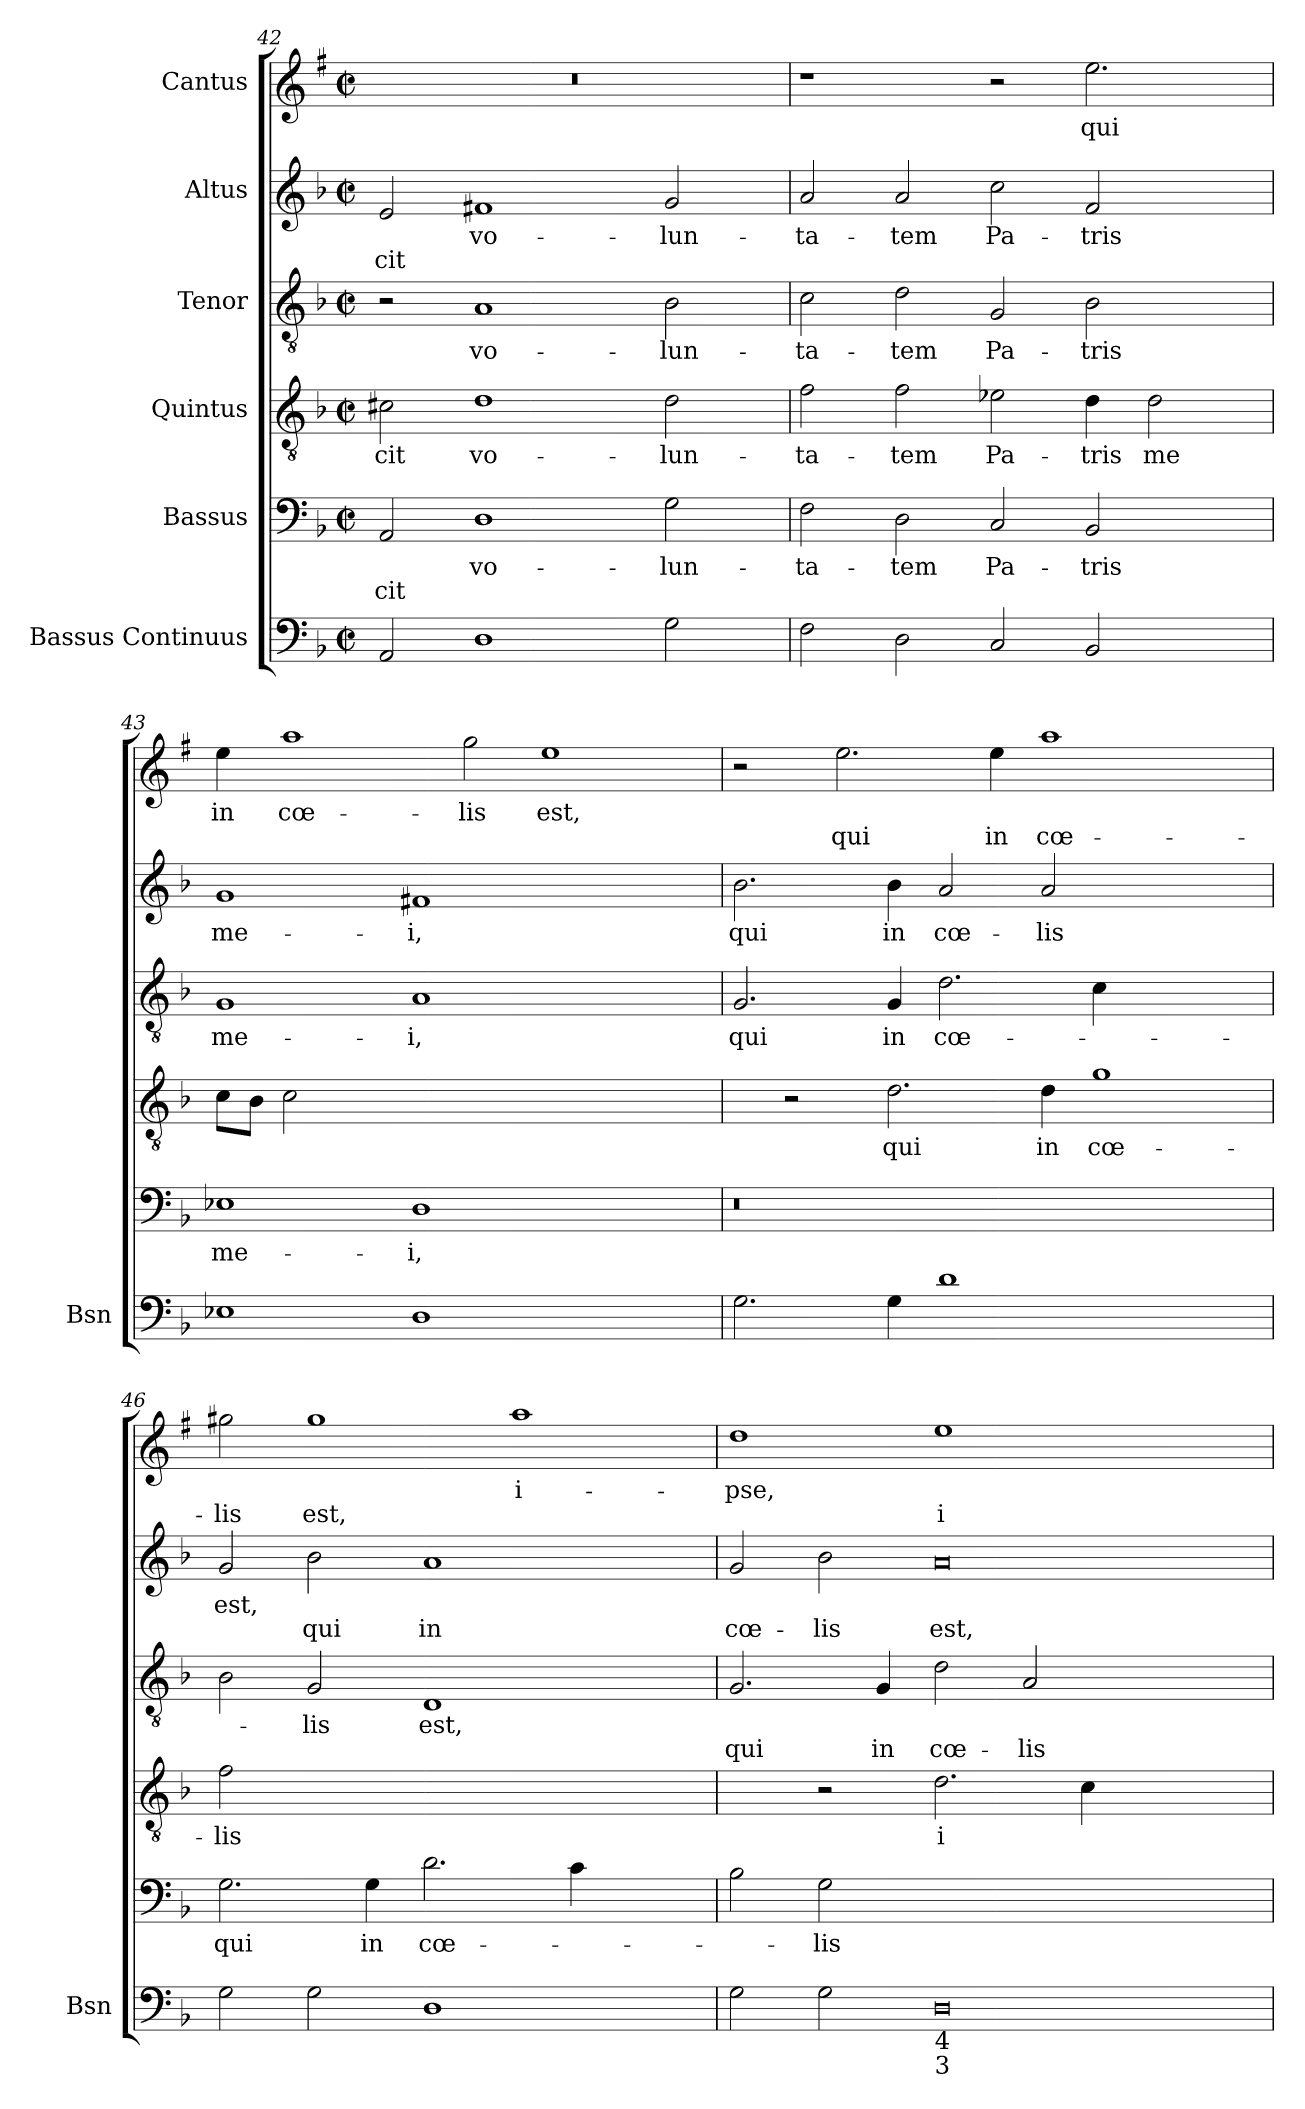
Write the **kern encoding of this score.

**kern	**kern	**text	**text	**kern	**text	**kern	**text	**text	**kern	**text	**text	**kern	**text	**text
*part6	*part5	*part5	*part5	*part4	*part4	*part3	*part3	*part3	*part2	*part2	*part2	*part1	*part1	*part1
*staff6	*staff5	*staff5	*staff5	*staff4	*staff4	*staff3	*staff3	*staff3	*staff2	*staff2	*staff2	*staff1	*staff1	*staff1
*I"Bassus Continuus	*I"Bassus	*	*	*I"Quintus	*	*I"Tenor	*	*	*I"Altus	*	*	*I"Cantus	*	*
*I'Bsn	*	*	*	*	*	*	*	*	*	*	*	*	*	*
!!LO:LB:g=z
*clefF4	*clefF4	*	*	*clefGv2	*	*clefGv2	*	*	*clefG2	*	*	*clefG2	*	*
*	*	*	*	*	*	*	*	*	*	*	*	*ITrd1c2	*	*
*k[b-]	*k[b-]	*	*	*k[b-]	*	*k[b-]	*	*	*k[b-]	*	*	*k[b-]	*	*
*F:	*F:	*	*	*F:	*	*F:	*	*	*F:	*	*	*F:	*	*
*M4/2	*M4/2	*	*	*M4/2	*	*M4/2	*	*	*M4/2	*	*	*M4/2	*	*
*met(c|)	*met(c|)	*	*	*met(c|)	*	*met(c|)	*	*	*met(c|)	*	*	*met(c|)	*	*
=42	=42	=42	=42	=42	=42	=42	=42	=42	=42	=42	=42	=42	=42	=42
!	!	!	!LO:LY:b	!	!LO:LY:b	!	!	!	!	!	!LO:LY:b	!	!	!
*	*	*	*	*	*	*	*	*	*	*	*	*^	*	*
2AA	2AA	.	-cit	2c#X	cit	2r	.	.	2e	.	-cit	0r	1ryy	.	.
!	!	!LO:LY:b	!	!	!LO:LY:b	!	!LO:LY:b	!	!	!LO:LY:b	!	!	!	!	!
1D	1D	vo-	.	1d	vo-	1A	vo-	.	1f#X	vo-	.	.	.	.	.
.	.	.	.	.	.	.	.	.	.	.	.	.	2ryy	.	.
!	!	!LO:LY:b	!	!	!LO:LY:b	!	!LO:LY:b	!	!	!LO:LY:b	!	!	!	!	!
2G	2G	-lun-	.	2d	-lun-	2B-	-lun-	.	2g	-lun-	.	.	4ryy	.	.
.	.	.	.	.	.	.	.	.	.	.	.	.	4ryy	.	.
=43	=43	=43	=43	=43	=43	=43	=43	=43	=43	=43	=43	=43	=43	=43	=43
!	!	!LO:LY:b	!	!	!LO:LY:b	!	!LO:LY:b	!	!	!LO:LY:b	!	!	!	!	!
2F	2F	-ta-	.	2f	-ta-	2c	-ta-	.	2a	-ta-	.	1r	1ryy	.	.
!	!	!LO:LY:b	!	!	!LO:LY:b	!	!LO:LY:b	!	!	!LO:LY:b	!	!	!	!	!
2D	2D	-tem	.	2f	-tem	2d	-tem	.	2a	-tem	.	.	.	.	.
!	!	!LO:LY:b	!	!	!LO:LY:b	!	!LO:LY:b	!	!	!LO:LY:b	!	!	!	!	!
2C	2C	Pa-	.	2e-X	Pa-	2G	Pa-	.	2cc	Pa-	.	2r	2ryy	.	.
!	!	!LO:LY:b	!	!	!LO:LY:b	!	!LO:LY:b	!	!	!LO:LY:b	!	!	!	!LO:LY:b	!
2BB-	2BB-	-tris	.	4d	-tris	2B-	-tris	.	2f	-tris	.	2.dd	2ryy	qui	.
!	!	!	!	!	!LO:LY:b	!	!	!	!	!	!	!	!	!	!
.	.	.	.	2d	me	.	.	.	.	.	.	.	.	.	.
4ryy	4ryy	.	.	.	.	4ryy	.	.	4ryy	.	.	.	4ryy	.	.
=43	=43	=43	=43	=43	=43	=43	=43	=43	=43	=43	=43	=43	=43	=43	=43
!	!	!LO:LY:b	!	!	!	!	!LO:LY:b	!	!	!LO:LY:b	!	!	!	!LO:LY:b	!
1E-X	1E-X	me-	.	8cL	.	1G	me-	.	1g	me-	.	4dd	1ryy	in	.
.	.	.	.	8B-J	.	.	.	.	.	.	.	.	.	.	.
!	!	!	!	!	!	!	!	!	!	!	!	!	!	!LO:LY:b	!
.	.	.	.	2c	.	.	.	.	.	.	.	1gg	.	cœ-	.
!	!	!	!	!	!LO:LY:b	!	!	!	!	!	!	!	!	!	!
.	.	.	.	[1dyy	i,	.	.	.	.	.	.	.	.	.	.
!	!	!LO:LY:b	!	!	!	!	!LO:LY:b	!	!	!LO:LY:b	!	!	!	!	!
1D	1D	-i,	.	.	.	1A	-i,	.	1f#X	-i,	.	.	1..ryy	.	.
!	!	!	!	!	!	!	!	!	!	!	!	!	!	!LO:LY:b	!
.	.	.	.	.	.	.	.	.	.	.	.	2ff	.	-lis	.
!	!	!	!	!	!	!	!	!	!	!	!	!	!	!LO:LY:b	!
.	.	.	.	2.dyy_	.	.	.	.	.	.	.	1dd	.	est,	.
2.ryy	2.ryy	.	.	.	.	2.ryy	.	.	2.ryy	.	.	.	.	.	.
.	.	.	.	4ryy	.	.	.	.	.	.	.	.	.	.	.
=45	=45	=45	=45	=45	=45	=45	=45	=45	=45	=45	=45	=45	=45	=45	=45
!	!	!	!	!	!	!	!LO:LY:b	!	!	!LO:LY:b	!	!	!	!	!
2.G	0r	.	.	4dyy]	.	2.G	qui	.	2.b-	qui	.	2r	4ryy	.	.
.	.	.	.	2r	.	.	.	.	.	.	.	.	1ryy	.	.
!	!	!	!	!	!	!	!	!	!	!	!	!	!	!	!LO:LY:b
.	.	.	.	.	.	.	.	.	.	.	.	2.dd	.	.	qui
!	!	!	!	!	!LO:LY:b	!	!LO:LY:b	!	!	!LO:LY:b	!	!	!	!	!
4G	.	.	.	2.d	qui	4G	in	.	4b-	in	.	.	.	.	.
!	!	!	!	!	!	!	!LO:LY:b	!	!	!LO:LY:b	!	!	!	!	!
1d	.	.	.	.	.	2.d	cœ-	.	2a	cœ-	.	.	.	.	.
!	!	!	!	!	!	!	!	!	!	!	!	!	!	!	!LO:LY:b
.	.	.	.	.	.	.	.	.	.	.	.	4dd	1.ryy	.	in
!	!	!	!	!	!LO:LY:b	!	!	!	!	!LO:LY:b	!	!	!	!	!LO:LY:b
.	.	.	.	4d	in	.	.	.	2a	-lis	.	1gg	.	.	cœ-
!	!	!	!	!	!LO:LY:b	!	!	!	!	!	!	!	!	!	!
.	.	.	.	1g	cœ-	4c	.	.	.	.	.	.	.	.	.
2.ryy	2.ryy	.	.	.	.	2.ryy	.	.	2.ryy	.	.	.	.	.	.
.	.	.	.	.	.	.	.	.	.	.	.	4ryy	.	.	.
=46	=46	=46	=46	=46	=46	=46	=46	=46	=46	=46	=46	=46	=46	=46	=46
!	!	!LO:LY:b	!	!	!LO:LY:b	!	!	!	!	!LO:LY:b	!	!	!	!	!LO:LY:b
2G	2.G	qui	.	2f	-lis	2B-	.	.	2g	est,	.	2ff#X	1ryy	.	-lis
!	!	!	!	!	!LO:LY:b	!	!LO:LY:b	!	!	!	!LO:LY:b	!	!	!	!LO:LY:b
2G	.	.	.	[1.dyy	est,	2G	-lis	.	2b-	.	qui	1ff#	.	.	est,
!	!	!LO:LY:b	!	!	!	!	!	!	!	!	!	!	!	!	!
.	4G	in	.	.	.	.	.	.	.	.	.	.	.	.	.
!	!	!LO:LY:b	!	!	!	!	!LO:LY:b	!	!	!	!LO:LY:b	!	!	!	!
1D	2.d	cœ-	.	.	.	1D	est,	.	1a	.	in	.	1.ryy	.	.
!	!	!	!	!	!	!	!	!	!	!	!	!	!	!LO:LY:b	!
.	.	.	.	.	.	.	.	.	.	.	.	1gg	.	i-	.
.	4c	.	.	.	.	.	.	.	.	.	.	.	.	.	.
2ryy	2ryy	.	.	2ryy	.	2ryy	.	.	2ryy	.	.	.	.	.	.
*	*	*	*	*	*	*	*	*	*	*	*	*v	*v	*	*
!!LO:LB:g=z
=47	=47	=47	=47	=47	=47	=47	=47	=47	=47	=47	=47	=47	=47	=47
!	!	!	!	!	!	!	!	!LO:LY:b	!	!	!LO:LY:b	!	!LO:LY:b	!
2G	2B-	.	.	2dyy]	.	2.G	.	qui	2g	.	cœ-	1cc	-pse,	.
!	!	!LO:LY:b	!	!	!	!	!	!	!	!	!LO:LY:b	!	!	!
2G	2G	-lis	.	2r	.	.	.	.	2b-	.	-lis	.	.	.
!	!	!	!	!	!	!	!	!LO:LY:b	!	!	!	!	!	!
.	.	.	.	.	.	4G	.	in	.	.	.	.	.	.
!LO:TX:b:t=4	!	!	!	!	!	!	!	!	!	!	!	!	!	!
!LO:TX:b:t=3	!	!	!	!	!	!	!	!	!	!	!	!	!	!
!	!	!LO:LY:b	!	!	!LO:LY:b	!	!	!LO:LY:b	!	!	!LO:LY:b	!	!	!LO:LY:b
0D	[1Dyy	est,	.	2.d	i	2d	.	cœ-	0a	.	est,	1dd	.	i-
!	!	!	!	!	!	!	!	!LO:LY:b	!	!	!	!	!	!
.	.	.	.	.	.	2A	.	-lis	.	.	.	.	.	.
.	.	.	.	4c	.	.	.	.	.	.	.	.	.	.
.	1ryy	.	.	1ryy	.	1ryy	.	.	.	.	.	1ryy	.	.
=	=	=	=	=	=	=	=	=	=	=	=	=	=	=
*-	*-	*-	*-	*-	*-	*-	*-	*-	*-	*-	*-	*-	*-	*-
